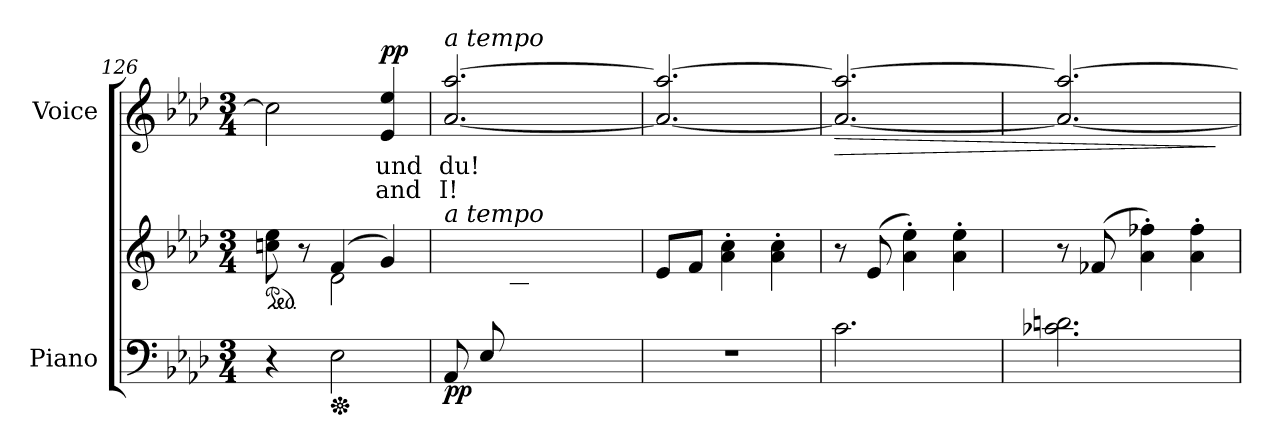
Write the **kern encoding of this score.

**kern	**kern	**dynam	**kern	**text	**text	**dynam
*part2	*part2	*part2	*part1	*part1	*part1	*part1
*staff3	*staff2	*staff2/3	*staff1	*staff1	*staff1	*staff1
*I"Piano	*	*	*I"Voice	*	*	*
*I'Pno	*	*	*	*	*	*
*clefF4	*clefG2	*	*clefG2	*	*	*
*k[b-e-a-d-]	*k[b-e-a-d-]	*	*k[b-e-a-d-]	*	*	*
*M3/4	*M3/4	*	*M3/4	*	*	*
*MM98	*MM98	*	*MM98	*	*	*
*	*ped	*	*	*	*	*
=126	=126	=126	=126	=126	=126	=126
*	*^	*	*	*	*	*
4r	8ccn\ 8ee-\	4ryy	.	2cc\]	.	.	.
.	8r	.	.	.	.	.	.
*Xped	*	*	*	*	*	*	*
2E-\	(>4f/	2d-\	.	.	.	.	.
!	!	!	!	!	!LO:LY:b	!LO:LY:b	!LO:DY:a
.	4g/)	.	.	4e-/ 4ee-/	und	and	pp
*	*v	*v	*	*	*	*	*
!!LO:LB:g=z
=127	=127	=127	=127	=127	=127	=127
*	*	*	*MM126	*	*	*
*^	*	*	*	*	*	*
!	!	!	!	!LO:TX:a:i:t=a tempo	!	!	!
!	!	!LO:TX:a:i:t=a tempo	!	!	!	!	!
!	!	!	!LO:DY:b=2	!	!LO:LY:b	!LO:LY:b	!
(>8AA-/L	4.ryy	4ryy	pp	[2.a-/ [2.aa-/	-du!	I!	.
8E-/	.	.	.	.	.	.	.
2ryy	.	8c\	.	.	.	.	.
.	4.ryy	8f\	.	.	.	.	.
.	.	8e-\	.	.	.	.	.
.	.	8f\J	.	.	.	.	.
*v	*v	*	*	*	*	*	*
=128	=128	=128	=128	=128	=128	=128
2.r	8e-/L	.	2.a-/_ 2.aa-/_	.	.	.
.	8f/J	.	.	.	.	.
.	4a-\' 4cc\')	.	.	.	.	.
.	4a-\' 4cc\'	.	.	.	.	.
=129	=129	=129	=129	=129	=129	=129
!	!	!	!	!	!	!LO:HP:b
2.c\	8r	.	2.a-/_ 2.aa-/_	.	.	>
.	(>8e-/	.	.	.	.	.
.	4a-\' 4ee-\')	.	.	.	.	.
.	4a-\' 4ee-\'	.	.	.	.	.
=130	=130	=130	=130	=130	=130	=130
*	*	*	*MM124	*	*	*
2.c-X\ 2.dn\	8r	.	2.a-/_ 2.aa-/_	.	.	.
.	(>8f-X/	.	.	.	.	.
.	4a-\' 4ff-X\')	.	.	.	.	.
.	4a-\' 4ff-\'	.	.	.	.	.
.	.	.	.	.	.	]
=	=	=	=	=	=	=
*-	*-	*-	*-	*-	*-	*-
